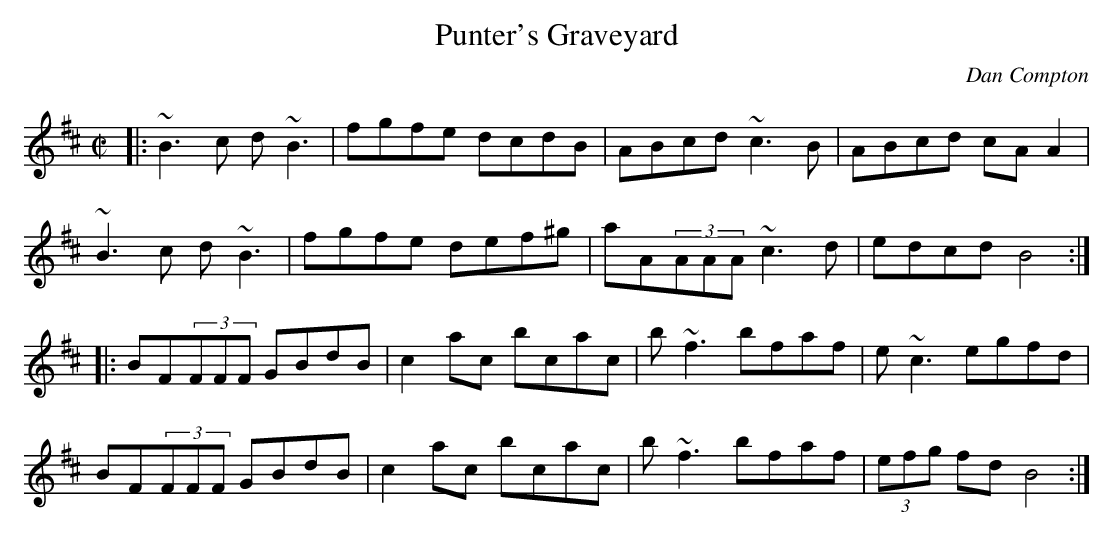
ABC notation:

X:1
T:Punter's Graveyard
C:Dan Compton
M:C|
K:D
|:~B3c d~B3|fgfe dcdB|ABcd ~c3B|ABcd cAA2|
~B3c d~B3|fgfe def^g|aA(3AAA ~c3d|edcd B4:|
|:BF(3FFF GBdB|c2ac bcac|b~f3 bfaf|e~c3 egfd|
BF(3FFF GBdB|c2ac bcac|b~f3 bfaf|(3efg fd B4:|
